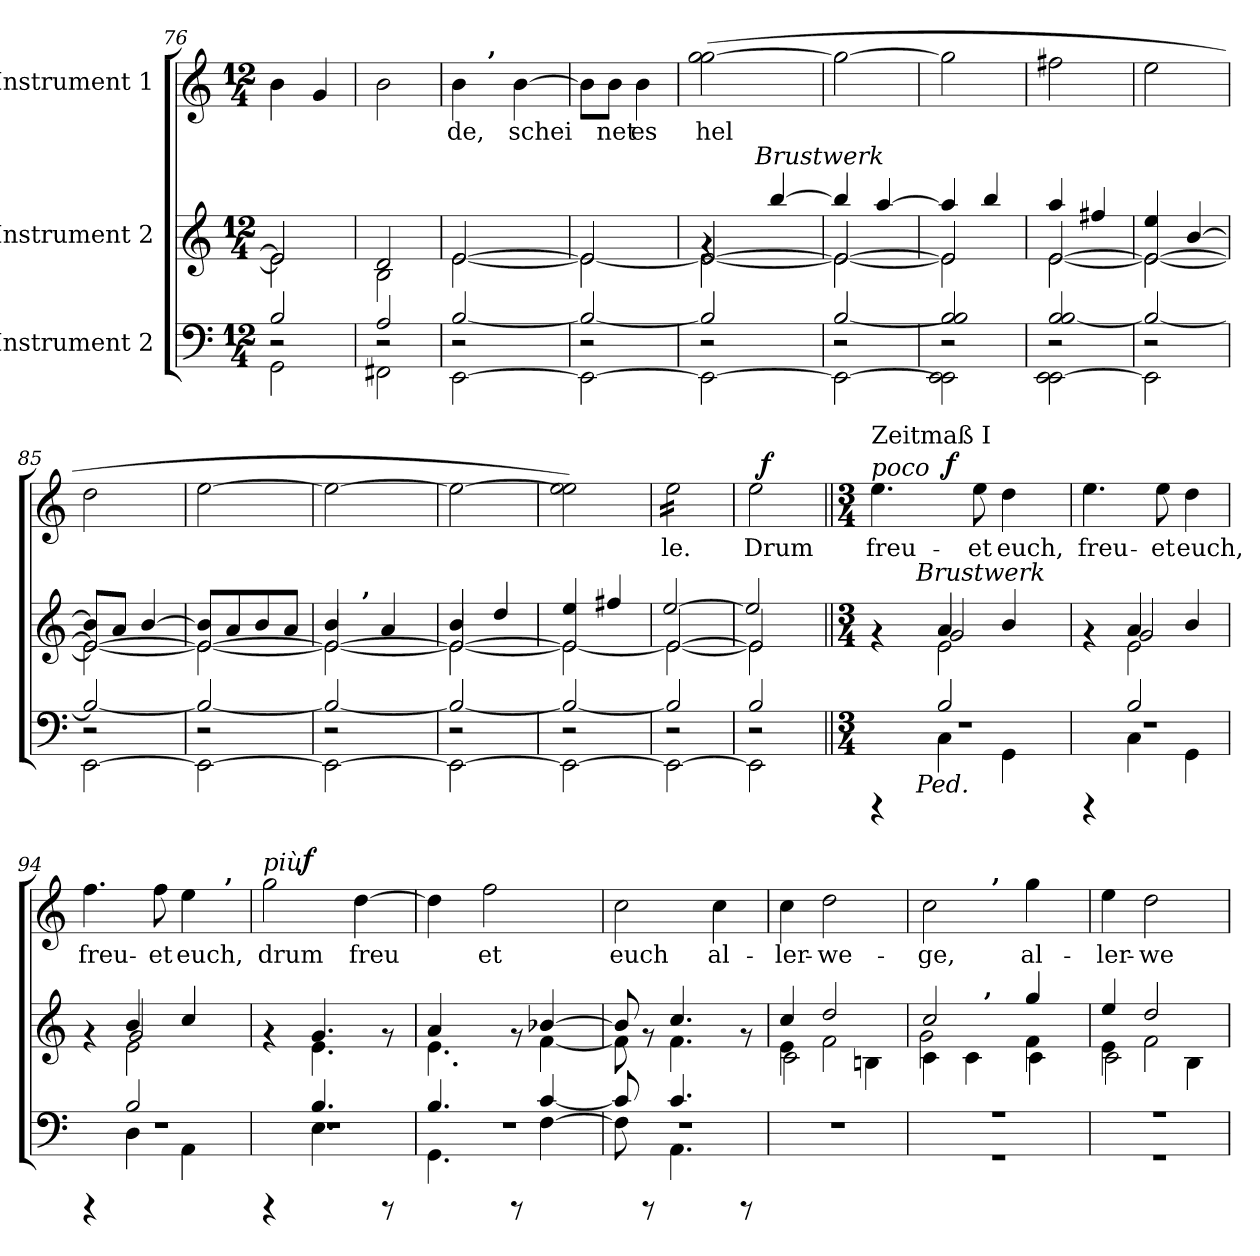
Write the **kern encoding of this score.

**kern	**kern	**kern	**text	**dynam
*part3	*part2	*part1	*part1	*part1
*staff3	*staff2	*staff1	*staff1	*staff1
*I"Instrument 2	*I"Instrument 2	*I"Instrument 1	*	*
*clefF4	*clefG2	*clefG2	*	*
*k[]	*k[]	*k[]	*	*
*C:	*C:	*C:	*	*
*M12/4	*M12/4	*M12/4	*	*
=76	=76	=76	=76	=76
*^	*^	*	*	*
*	*^	*	*	*	*	*
!	!	!	!	!	!	!LO:LY:b:rj	!
2r	2B/	2GG\	2e/]	2e\]	4b\	--	.
!	!	!	!	!	!	!LO:LY:b:rj	!
.	.	.	.	.	4g/	--	.
=77	=77	=77	=77	=77	=77	=77	=77
!	!	!	!	!	!	!LO:LY:b:rj	!
2r	2A/	2FF#X\	2d/	2B\	2b\	--	.
=78	=78	=78	=78	=78	=78	=78	=78
!	!	!	!	!	!	!LO:LY:b:rj	!
*	*	*	*	*	*^	*	*
2r	[>2B/	[<2EE\	[>2e/	[<2e\	4b\	8ryy	-de,	.
.	.	.	.	.	.	64ryy	.	.
!	!	!	!	!	!	!LO:TX:a:B:t=,	!	!
.	.	.	.	.	.	4ryy	.	.
!	!	!	!	!	!	!	!LO:LY:b:rj	!
.	.	.	.	.	[>4b\	.	schei-	.
.	.	.	.	.	.	16..ryy	.	.
=79	=79	=79	=79	=79	=79	=79	=79	=79
!	!	!	!	!	!	!	!LO:LY:b:rj	!
*	*	*	*	*	*v	*v	*	*
2r	2B/_>	2EE\_<	2e/]	2e\_<	8b\L]	--	.
!	!	!	!	!	!	!LO:LY:b:rj	!
.	.	.	.	.	8b\J	-net	.
!	!	!	!	!	!	!LO:LY:b:rj	!
.	.	.	.	.	4b\	es	.
=80	=80	=80	=80	=80	=80	=80	=80
*	*	*	*	*^	*	*	*
!	!	!	!	!	!	!	!LO:LY:b:rj	!
*	*	*	*	*	*^	*	*	*
2r	2B/]	2EE\_<	4rg	2e\_<	[>2e/	8ryy	(>2gg\ [>2gg\	hel-	.
.	.	.	.	.	.	16ryy	.	.	.
.	.	.	.	.	.	64ryy	.	.	.
!	!	!	!	!	!	!LO:TX:a:i:t=Brustwerk	!	!	!
.	.	.	.	.	.	4ryy	.	.	.
.	.	.	[>4bb/	.	.	.	.	.	.
.	.	.	.	.	.	32.ryy	.	.	.
=81	=81	=81	=81	=81	=81	=81	=81	=81	=81
!	!	!	!	!	!	!	!	!LO:LY:b:rj	!
*	*	*	*	*	*v	*v	*	*	*
2r	[>2B/	2EE\_<	4bb/]	2e\_<	2e/_>	2gg\_>	--	.
.	.	.	[>4aa/	.	.	.	.	.
=82	=82	=82	=82	=82	=82	=82	=82	=82
!	!	!	!	!	!	!	!LO:LY:b:rj	!
2r	2B/ 2B/]	2EE\ 2EE\]	4aa/]	2e\]	2e/]	2gg\]	--	.
.	.	.	4bb/	.	.	.	.	.
!!LO:PB:g=z
=83	=83	=83	=83	=83	=83	=83	=83	=83
!	!	!	!	!	!	!	!LO:LY:b:rj	!
2r	2B/ [>2B/	2EE\ [<2EE\	4aa/	[<2e\	[>2e/	2ff#X\	--	.
.	.	.	4ff#X/	.	.	.	.	.
=84	=84	=84	=84	=84	=84	=84	=84	=84
!	!	!	!	!	!	!	!LO:LY:b:rj	!
2r	2B/_>	2EE\]	4ee/	2e\_<	2e/_>	2ee\	--	.
.	.	.	[>4b/	.	.	.	.	.
=85	=85	=85	=85	=85	=85	=85	=85	=85
!	!	!	!	!	!	!	!LO:LY:b:rj	!
2r	2B/_>	[<2EE\	8b/L]	2e\_<	2e/_>	2dd\	--	.
.	.	.	8a/J	.	.	.	.	.
.	.	.	[>4b/	.	.	.	.	.
=86	=86	=86	=86	=86	=86	=86	=86	=86
!	!	!	!	!	!	!	!LO:LY:b:rj	!
2r	2B/_>	2EE\_<	8b/L]	2e\_<	2e/_>	[>2ee\	--	.
.	.	.	8a/	.	.	.	.	.
.	.	.	8b/	.	.	.	.	.
.	.	.	8a/J	.	.	.	.	.
=87	=87	=87	=87	=87	=87	=87	=87	=87
!	!	!	!	!	!	!	!LO:LY:b:rj	!
*	*	*	*	*	*^	*	*	*
2r	2B/_>	2EE\_<	4b/	2e\_<	2e/_>	8.ryy	2ee\_>	--	.
!	!	!	!	!	!	!LO:TX:a:B:t=,	!	!	!
.	.	.	.	.	.	4ryy	.	.	.
.	.	.	4a/	.	.	.	.	.	.
.	.	.	.	.	.	16ryy	.	.	.
=88	=88	=88	=88	=88	=88	=88	=88	=88	=88
!	!	!	!	!	!	!	!	!LO:LY:b:rj	!
*	*	*	*	*	*v	*v	*	*	*
2r	2B/_>	2EE\_<	4b/	2e\_<	2e/_>	2ee\_>	--	.
.	.	.	4dd/	.	.	.	.	.
=89	=89	=89	=89	=89	=89	=89	=89	=89
!	!	!	!	!	!	!	!LO:LY:b:rj	!
2r	2B/_>	2EE\_<	4ee/	2e\_<	2e/]	2ee\ 2ee\])	--	.
.	.	.	4ff#X/	.	.	.	.	.
=90	=90	=90	=90	=90	=90	=90	=90	=90
!	!	!	!	!	!	!	!LO:LY:b:rj	!
*	*	*	*	*	*	*tremolo	*	*
2r	2B/]	2EE\_<	[>2e/	2e\_<	[>2ee/	16ee\LL	-le.	.
.	.	.	.	.	.	16ee\	.	.
.	.	.	.	.	.	16ee\	.	.
.	.	.	.	.	.	16ee\	.	.
.	.	.	.	.	.	16ee\	.	.
.	.	.	.	.	.	16ee\	.	.
.	.	.	.	.	.	16ee\	.	.
.	.	.	.	.	.	16ee\JJ	.	.
*	*	*	*	*	*	*Xtremolo	*	*
=91	=91	=91	=91	=91	=91	=91	=91	=91
!	!	!	!	!	!	!	!LO:LY:b:rj	!
*	*	*	*	*	*	*^	*	*
2r	2B/	2EE\]	2e/]	2e\]	2ee/]	2ee\	32ryy	Drum	.
!	!	!	!	!	!	!	!	!	!LO:DY:a
.	.	.	.	.	.	.	4...ryy	.	f
*v	*v	*v	*	*	*	*	*	*	*
*	*v	*v	*v	*	*	*	*
!!LO:LB:g=z	!!
=92||	=92||	=92||	=92||	=92||	=92||
*M3/4	*M3/4	*M3/4	*	*	*
*^	*^	*	*	*	*
*	*^	*	*^	*	*	*	*
!	!	!	!	!	!	!LO:TX:a:t=Zeitmaß I	!	!	!
!	!	!	!	!	!	!LO:TX:a:i:t=poco	!	!	!
!	!	!	!	!	!	!	!	!LO:LY:b:rj	!
*	*	*^	*	*	*^	*	*	*	*
2.r	4rCCC	4ryy	8ryy	4rf	4ryy	4ryy	8ryy	4.ee\	4ryy	freu-	.
.	.	.	32.ryy	.	.	.	32.ryy	.	.	.	.
!	!	!	!	!	!	!	!LO:TX:a:i:t=Brustwerk	!	!	!	!
!	!	!	!LO:TX:b:i:t=Ped.	!	!	!	!	!	!	!	!
.	.	.	2ryy	.	.	.	2ryy	.	.	.	.
.	2B/	4C\	.	4a/	2e\	2g/	.	.	64ryy	.	.
!	!	!	!	!	!	!	!	!	!	!	!LO:DY:a
.	.	.	.	.	.	.	.	.	4ryy	.	f
!	!	!	!	!	!	!	!	!	!	!LO:LY:b:rj	!
.	.	.	.	.	.	.	.	8ee\	.	-et	.
!	!	!	!	!	!	!	!	!	!	!LO:LY:b:rj	!
.	.	4GG\	.	4b/	.	.	.	4dd\	.	euch,	.
.	.	.	.	.	.	.	.	.	8...ryy	.	.
.	.	.	16ryy	.	.	.	16ryy	.	.	.	.
.	.	.	64ryy	.	.	.	64ryy	.	.	.	.
=93	=93	=93	=93	=93	=93	=93	=93	=93	=93	=93	=93
!	!	!	!	!	!	!	!	!	!	!LO:LY:b:rj	!
*	*	*v	*v	*	*	*	*	*v	*v	*	*
*	*	*	*	*	*v	*v	*	*	*
2.r	4rCCC	4ryy	4rf	4ryy	4ryy	4.ee\	freu-	.
.	2B/	4C\	4a/	2e\	2g/	.	.	.
!	!	!	!	!	!	!	!LO:LY:b:rj	!
.	.	.	.	.	.	8ee\	-et	.
!	!	!	!	!	!	!	!LO:LY:b:rj	!
.	.	4GG\	4b/	.	.	4dd\	euch,	.
=94	=94	=94	=94	=94	=94	=94	=94	=94
!	!	!	!	!	!	!	!LO:LY:b:rj	!
*	*	*	*	*	*	*^	*	*
2.r	4rCCC	4ryy	4rf	4ryy	4ryy	4.ff\	2ryy	freu-	.
.	2B/	4D\	4b/	2e\	2g/	.	.	.	.
!	!	!	!	!	!	!	!	!LO:LY:b:rj	!
.	.	.	.	.	.	8ff\	.	-et	.
!	!	!	!	!	!	!	!	!LO:LY:b:rj	!
.	.	4AA\	4cc/	.	.	4ee\	8ryy	euch,	.
.	.	.	.	.	.	.	32.ryy	.	.
!	!	!	!	!	!	!	!LO:TX:a:B:t=,	!	!
.	.	.	.	.	.	.	16ryy	.	.
.	.	.	.	.	.	.	64ryy	.	.
=95	=95	=95	=95	=95	=95	=95	=95	=95	=95
!	!	!	!	!	!	!LO:TX:a:i:t=più	!	!	!
!	!	!	!	!	!	!	!	!LO:LY:b:rj	!
*	*	*	*	*v	*v	*	*	*	*
2.r	4rCCC	4ryy	4rf	4ryy	2gg\	8...ryy	drum	.
!	!	!	!	!	!	!	!	!LO:DY:a
.	.	.	.	.	.	2ryy	.	f
.	4.B/	4.E\	4.g/	4.e\	.	.	.	.
!	!	!	!	!	!	!	!LO:LY:b:rj	!
.	.	.	.	.	[>4dd\	.	freu-	.
.	8rCCC	8ryy	8rf	8ryy	.	.	.	.
.	.	.	.	.	.	64ryy	.	.
=96	=96	=96	=96	=96	=96	=96	=96	=96
!	!	!	!	!	!	!	!LO:LY:b:rj	!
*	*	*	*	*^	*v	*v	*	*
2.r	4.B/	4.GG\	4a/	4.e\	16.ryy	4dd\]	--	.
!	!	!	!	!	!LO:TX:b:B:t=.	!	!	!
.	.	.	.	.	2ryy	.	.	.
!	!	!	!	!	!	!	!LO:LY:b:rj	!
.	.	.	4ryy	.	.	2ff\	-et	.
.	8rCCC	8ryy	.	8rf	.	.	.	.
.	[>4c/	[<4F\	[>4b-X/	[<4f\	.	.	.	.
.	.	.	.	.	8ryy	.	.	.
.	.	.	.	.	32ryy	.	.	.
=97	=97	=97	=97	=97	=97	=97	=97	=97
!	!	!	!	!	!	!	!LO:LY:b:rj	!
*	*	*	*	*v	*v	*	*	*
2.r	8c/]	8F\]	8b-/]	8f\]	2cc\	euch	.
.	8rCCC	8ryy	8rf	8ryy	.	.	.
.	4.c/	4.AA\	4.cc/	4.f\	.	.	.
!	!	!	!	!	!	!LO:LY:b:rj	!
.	.	.	.	.	4cc\	al-	.
.	8rCCC	8ryy	8rf	8ryy	.	.	.
=98	=98	=98	=98	=98	=98	=98	=98
*	*	*	*	*^	*	*	*
!	!	!	!	!	!	!	!LO:LY:b:rj	!
*	*v	*v	*	*	*	*	*	*
2.r	2.r	4cc/	4e\	2c\	4cc\	-ler-	.
!	!	!	!	!	!	!LO:LY:b:rj	!
.	.	2dd/	2f\	.	2dd\	-we-	.
.	.	.	.	4Bn\	.	.	.
!!LO:LB:g=z
=99	=99	=99	=99	=99	=99	=99	=99
!	!	!	!	!	!	!LO:LY:b:rj	!
*	*	*	*	*^	*^	*	*
2.r	2.r	2cc/	4c\	2g\	4ryy	2cc\	4ryy	-ge,	.
.	.	.	4c\	.	16ryy	.	16ryy	.	.
!	!	!	!	!	!LO:TX:a:B:t=,	!	!	!	!
.	.	.	.	.	4..ryy	.	64ryy	.	.
!	!	!	!	!	!	!	!LO:TX:a:B:t=,	!	!
.	.	.	.	.	.	.	4ryy	.	.
!	!	!	!	!	!	!	!	!LO:LY:b:rj	!
.	.	4gg/	4f\	4c\	.	4gg\	.	al-	.
.	.	.	.	.	.	.	8ryy	.	.
.	.	.	.	.	.	.	32.ryy	.	.
=100	=100	=100	=100	=100	=100	=100	=100	=100	=100
!	!	!	!	!	!	!	!	!LO:LY:b:rj	!
*	*	*	*	*v	*v	*	*	*	*
*	*	*	*	*	*v	*v	*	*
2.r	2.r	4ee/	4e\	2c\	4ee\	-ler-	.
!	!	!	!	!	!	!LO:LY:b:rj	!
.	.	2dd/	2f\	.	2dd\	-we-	.
.	.	.	.	4B\	.	.	.
*v	*v	*	*	*	*	*	*
*	*v	*v	*v	*	*	*
=	=	=	=	=
*-	*-	*-	*-	*-
